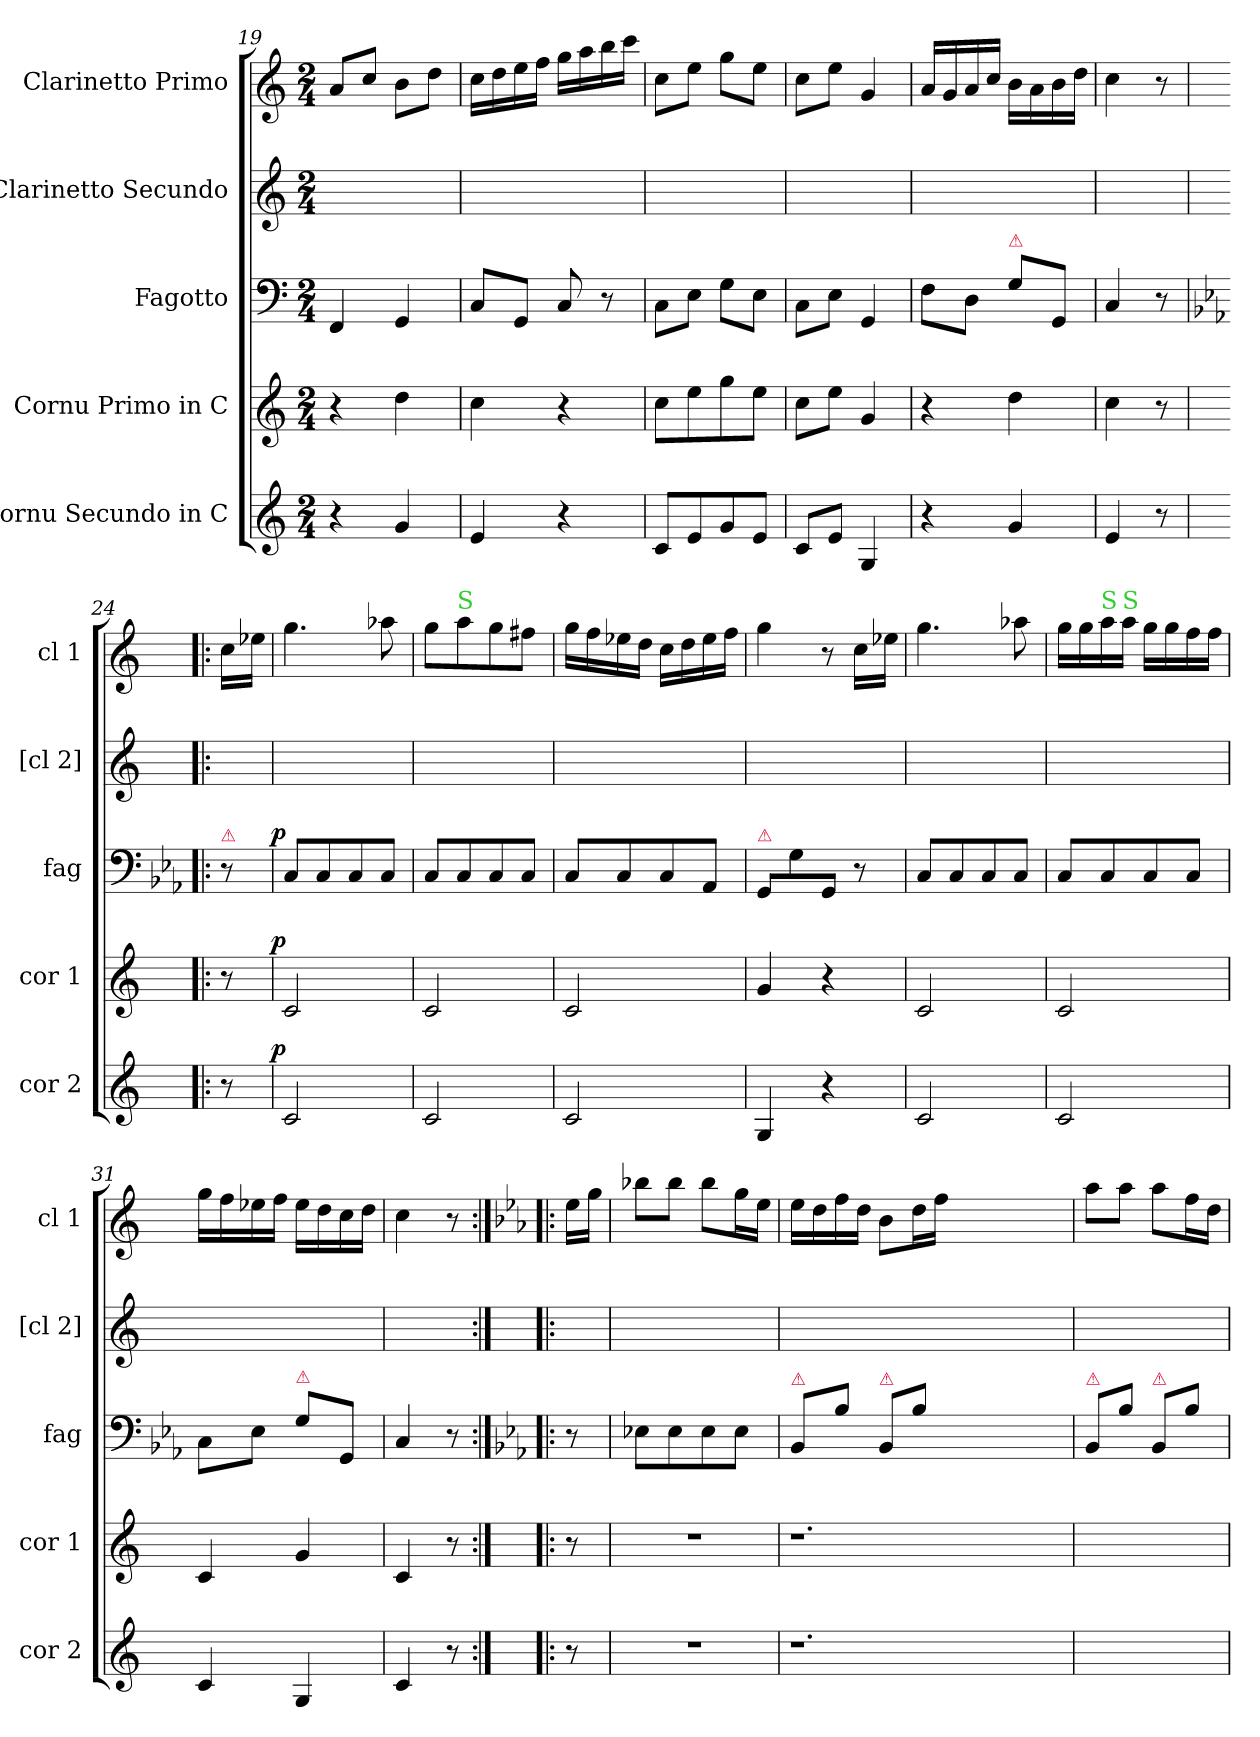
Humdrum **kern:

**kern	**dynam	**kern	**dynam	**kern	**dynam	**kern	**kern
*part5	*part5	*part4	*part4	*part3	*part3	*part2	*part1
*staff5	*staff5	*staff4	*staff4	*staff3	*staff3	*staff2	*staff1
*I"Cornu Secundo in C	*	*I"Cornu Primo in C	*	*I"Fagotto	*	*I"Clarinetto Secundo	*I"Clarinetto Primo
*I'cor 2	*	*I'cor 1	*	*I'fag	*	*I'[cl 2]	*I'cl 1
*clefG2	*	*clefG2	*	*clefF4	*	*clefG2	*clefG2
*k[]	*	*k[]	*	*k[]	*	*k[]	*k[]
*C:	*	*C:	*	*C:	*	*C:	*C:
*M2/4	*	*M2/4	*	*M2/4	*	*M2/4	*M2/4
=19	=19	=19	=19	=19	=19	=19	=19
4r	.	4r	.	4FF/	.	2ryy	8a/L
.	.	.	.	.	.	.	8cc/J
4g/	.	4dd\	.	4GG/	.	.	8b\L
.	.	.	.	.	.	.	8dd\J
=20	=20	=20	=20	=20	=20	=20	=20
4e/	.	4cc\	.	8C/L	.	2ryy	16cc\LL
.	.	.	.	.	.	.	16dd\
.	.	.	.	8GG/J	.	.	16ee\
.	.	.	.	.	.	.	16ff\JJ
4r	.	4r	.	8C/	.	.	16gg\LL
.	.	.	.	.	.	.	16aa\
.	.	.	.	8r	.	.	16bb\
.	.	.	.	.	.	.	16ccc\JJ
=21	=21	=21	=21	=21	=21	=21	=21
8c/L	.	8cc\L	.	8C\L	.	2ryy	8cc\L
8e/	.	8ee\	.	8E\J	.	.	8ee\J
8g/	.	8gg\	.	8G\L	.	.	8gg\L
8e/J	.	8ee\J	.	8E\J	.	.	8ee\J
=22	=22	=22	=22	=22	=22	=22	=22
8c/L	.	8cc\L	.	8C\L	.	2ryy	8cc\L
8e/J	.	8ee\J	.	8E\J	.	.	8ee\J
4G/	.	4g/	.	4GG/	.	.	4g/
=23	=23	=23	=23	=23	=23	=23	=23
4r	.	4r	.	8F\L	.	2ryy	16a/LL
.	.	.	.	.	.	.	16g/
.	.	.	.	8D\J	.	.	16a/
.	.	.	.	.	.	.	16cc/JJ
!	!	!	!	!LO:TX:a:color=crimson:t=⚠	!	!	!
4g/	.	4dd\	.	8G\L	.	.	16b\LL
.	.	.	.	.	.	.	16a\
.	.	.	.	8GG/J	.	.	16b\
.	.	.	.	.	.	.	16dd\JJ
=	=	=	=	=	=	=	=
4e/	.	4cc\	.	4C/	.	4.ryy	4cc\
8r	.	8r	.	8r	.	.	8r
=24!|:	=24!|:	=24!|:	=24!|:	=24!|:	=24!|:	=24!|:	=24!|:
*	*	*	*	*k[b-e-a-]	*	*	*k[]
!	!	!	!	!LO:TX:a:color=crimson:t=⚠	!	!	!
8r	.	8r	.	8r	.	8ryy	16cc\LL
.	.	.	.	.	.	.	16ee-X\JJ
=25	=25	=25	=25	=25	=25	=25	=25
!	!LO:DY:a:rj	!	!LO:DY:a:rj	!	!LO:DY:a:rj	!	!
2c/	p	2c/	p	8C/L	p	2ryy	4.gg\
.	.	.	.	8C/	.	.	.
.	.	.	.	8C/	.	.	.
.	.	.	.	8C/J	.	.	8aa-X\
=26	=26	=26	=26	=26	=26	=26	=26
2c/	.	2c/	.	8C/L	.	2ryy	8gg\L
!	!	!	!	!	!	!	!LO:TX:a:color=limegreen:t=S
.	.	.	.	8C/	.	.	8aa\
.	.	.	.	8C/	.	.	8gg\
.	.	.	.	8C/J	.	.	8ff#X\J
=27	=27	=27	=27	=27	=27	=27	=27
2c/	.	2c/	.	8C/L	.	2ryy	16gg\LL
.	.	.	.	.	.	.	16ff\
.	.	.	.	8C/	.	.	16ee-X\
.	.	.	.	.	.	.	16dd\JJ
.	.	.	.	8C/	.	.	16cc\LL
.	.	.	.	.	.	.	16dd\
.	.	.	.	8AA-/J	.	.	16ee-\
.	.	.	.	.	.	.	16ff\JJ
=28	=28	=28	=28	=28	=28	=28	=28
!	!	!	!	!LO:TX:a:color=crimson:t=⚠	!	!	!
4G/	.	4g/	.	8GG/L	.	2ryy	4gg\
.	.	.	.	8G\	.	.	.
4r	.	4r	.	8GG/J	.	.	8r
.	.	.	.	8r	.	.	16cc\LL
.	.	.	.	.	.	.	16ee-X\JJ
=29	=29	=29	=29	=29	=29	=29	=29
2c/	.	2c/	.	8C/L	.	2ryy	4.gg\
.	.	.	.	8C/	.	.	.
.	.	.	.	8C/	.	.	.
.	.	.	.	8C/J	.	.	8aa-X\
=30	=30	=30	=30	=30	=30	=30	=30
2c/	.	2c/	.	8C/L	.	2ryy	16gg\LL
.	.	.	.	.	.	.	16gg\
!	!	!	!	!	!	!	!LO:TX:a:color=limegreen:t=S
.	.	.	.	8C/	.	.	16aa\
!	!	!	!	!	!	!	!LO:TX:a:color=limegreen:t=S
.	.	.	.	.	.	.	16aa\JJ
.	.	.	.	8C/	.	.	16gg\LL
.	.	.	.	.	.	.	16gg\
.	.	.	.	8C/J	.	.	16ff\
.	.	.	.	.	.	.	16ff\JJ
=31	=31	=31	=31	=31	=31	=31	=31
4c/	.	4c/	.	8C\L	.	2ryy	16gg\LL
.	.	.	.	.	.	.	16ff\
.	.	.	.	8E-\J	.	.	16ee-X\
.	.	.	.	.	.	.	16ff\JJ
!	!	!	!	!LO:TX:a:color=crimson:t=⚠	!	!	!
4G/	.	4g/	.	8G\L	.	.	16ee-\LL
.	.	.	.	.	.	.	16dd\
.	.	.	.	8GG/J	.	.	16cc\
.	.	.	.	.	.	.	16dd\JJ
=	=	=	=	=	=	=	=
4c/	.	4c/	.	4C/	.	4.ryy	4cc\
8r	.	8r	.	8r	.	.	8r
=32:|!|:	=32:|!|:	=32:|!|:	=32:|!|:	=32:|!|:	=32:|!|:	=32:|!|:	=32:|!|:
*	*	*	*	*	*	*	*k[b-e-a-]
8r	.	8r	.	8r	.	8ryy	16ee-\LL
.	.	.	.	.	.	.	16gg\JJ
=33	=33	=33	=33	=33	=33	=33	=33
2r	.	2r	.	8E-X\L	.	2ryy	8bb-X\L
.	.	.	.	8E-\	.	.	8bb-\J
.	.	.	.	8E-\	.	.	8bb-\L
.	.	.	.	8E-\J	.	.	16gg\L
.	.	.	.	.	.	.	16ee-\JJ
=34	=34	=34	=34	=34	=34	=34	=34
!	!	!	!	!LO:TX:a:color=crimson:t=⚠	!	!	!
1.r	.	1.r	.	8BB-/L	.	2ryy	16ee-\LL
.	.	.	.	.	.	.	16dd\
.	.	.	.	8B-\J	.	.	16ff\
.	.	.	.	.	.	.	16dd\JJ
!	!	!	!	!LO:TX:a:color=crimson:t=⚠	!	!	!
.	.	.	.	8BB-/L	.	.	8b-\L
.	.	.	.	8B-\J	.	.	16dd\L
.	.	.	.	.	.	.	16ff\JJ
.	.	.	.	1ryy	.	1ryy	1ryy
=35	=35	=35	=35	=35	=35	=35	=35
!	!	!	!	!LO:TX:a:color=crimson:t=⚠	!	!	!
2ryy	.	2ryy	.	8BB-/L	.	2ryy	8aa-\L
.	.	.	.	8B-\J	.	.	8aa-\J
!	!	!	!	!LO:TX:a:color=crimson:t=⚠	!	!	!
.	.	.	.	8BB-/L	.	.	8aa-\L
.	.	.	.	8B-\J	.	.	16ff\L
.	.	.	.	.	.	.	16dd\JJ
=	=	=	=	=	=	=	=
*-	*-	*-	*-	*-	*-	*-	*-
